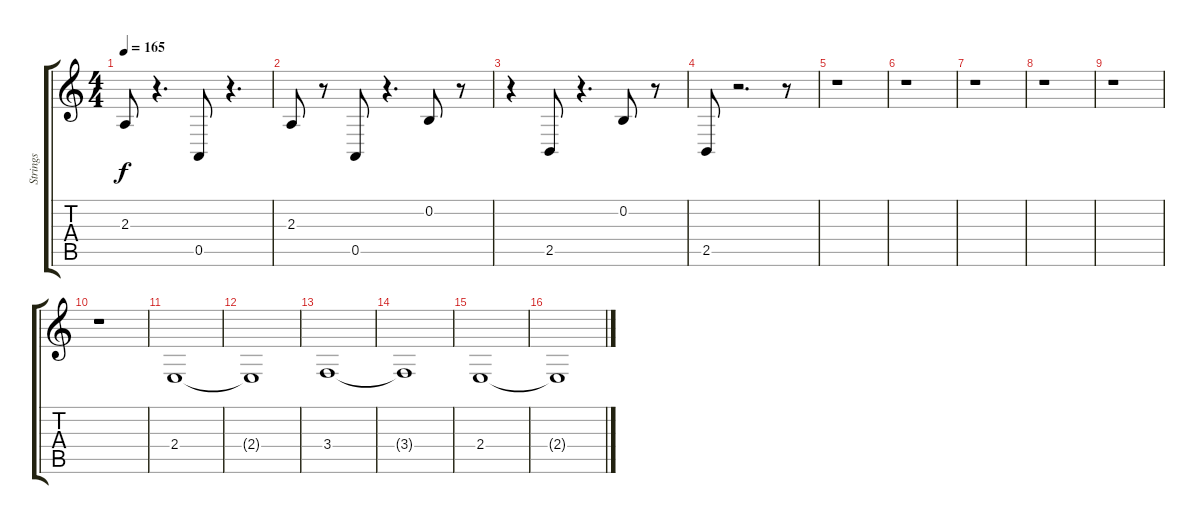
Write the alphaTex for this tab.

\track ("Strings" "Strings") {instrument stringensemble1}
\staff {score tabs}
\tuning (E4 B3 G3 D3 A2 E2) {hide}
\ts (4 4)
\tempo 165
\clef g2
\ks c
2.3.8{dy f} r.4{d} 0.5.8 r.4{d} |
2.3.8 r.8 0.5.8 r.4{d} 0.2.8 r.8 |
r.4 2.5.8 r.4{d} 0.2.8 r.8 |
2.5.8 r.2{d} r.8 |
r.1 |
r.1 |
r.1 |
r.1 |
r.1 |
r.1 |
2.4.1 |
2.4{t}.1 |
3.4.1 |
3.4{t}.1 |
2.4.1 |
2.4{t}.1
